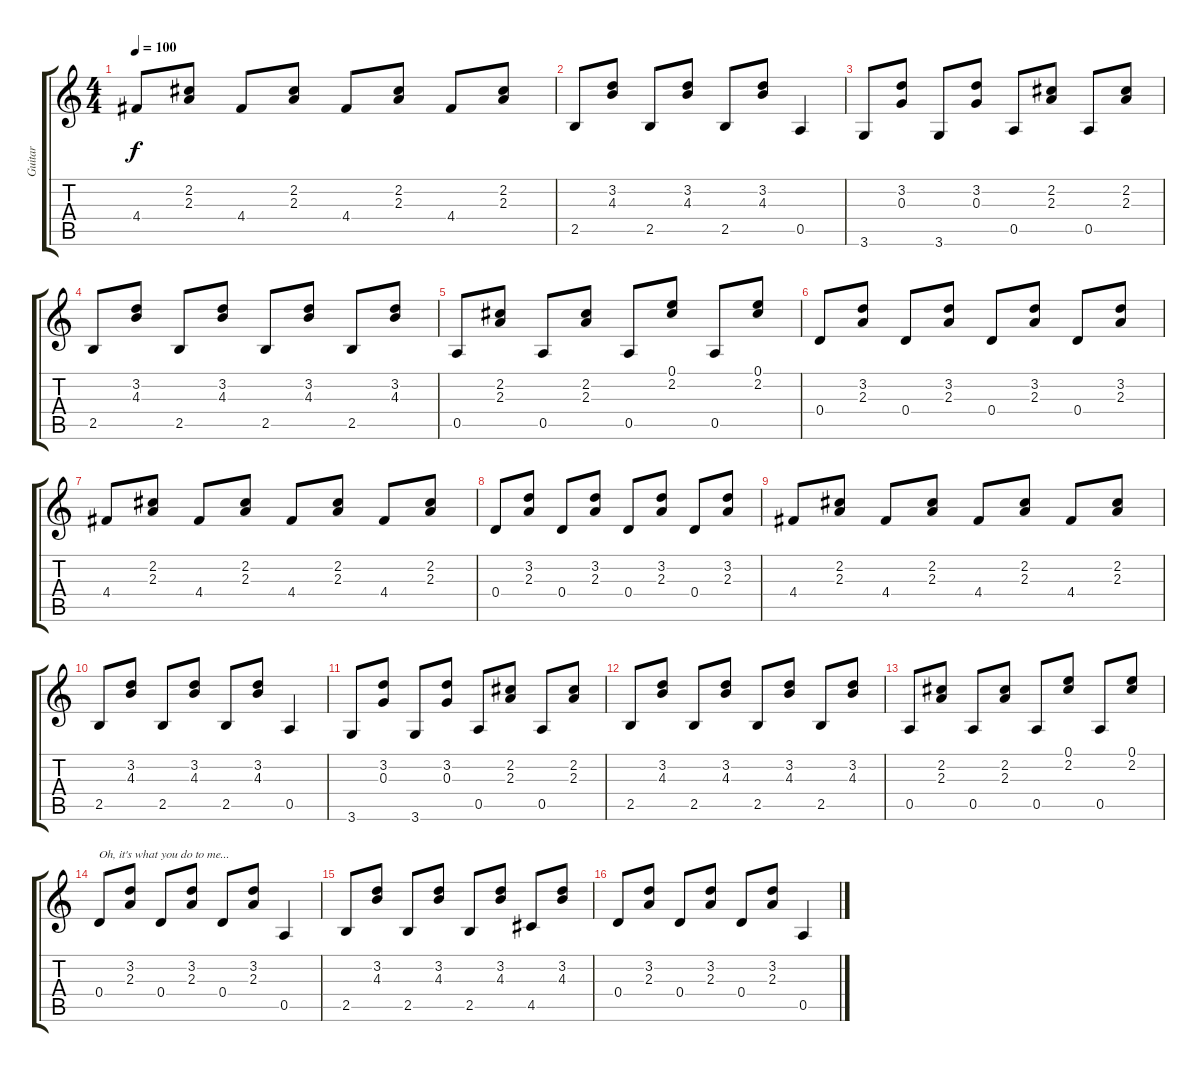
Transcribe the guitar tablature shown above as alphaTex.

\track ("Guitar" "Guitar") {instrument acousticguitarnylon}
\staff {score tabs}
\tuning (E4 B3 G3 D3 A2 E2) {hide}
\ts (4 4)
\tempo 100
\clef g2
\ks c
4.4.8{dy f} (2.2 2.3).8 4.4.8 (2.2 2.3).8 4.4.8 (2.2 2.3).8 4.4.8 (2.2 2.3).8 |
2.5.8 (3.2 4.3).8 2.5.8 (3.2 4.3).8 2.5.8 (3.2 4.3).8 0.5.4 |
3.6.8 (3.2 0.3).8 3.6.8 (3.2 0.3).8 0.5.8 (2.2 2.3).8 0.5.8 (2.2 2.3).8 |
2.5.8 (3.2 4.3).8 2.5.8 (3.2 4.3).8 2.5.8 (3.2 4.3).8 2.5.8 (3.2 4.3).8 |
0.5.8 (2.2 2.3).8 0.5.8 (2.2 2.3).8 0.5.8 (0.1 2.2).8 0.5.8 (0.1 2.2).8 |
0.4.8 (3.2 2.3).8 0.4.8 (3.2 2.3).8 0.4.8 (3.2 2.3).8 0.4.8 (3.2 2.3).8 |
4.4.8 (2.2 2.3).8 4.4.8 (2.2 2.3).8 4.4.8 (2.2 2.3).8 4.4.8 (2.2 2.3).8 |
0.4.8 (3.2 2.3).8 0.4.8 (3.2 2.3).8 0.4.8 (3.2 2.3).8 0.4.8 (3.2 2.3).8 |
4.4.8 (2.2 2.3).8 4.4.8 (2.2 2.3).8 4.4.8 (2.2 2.3).8 4.4.8 (2.2 2.3).8 |
2.5.8 (3.2 4.3).8 2.5.8 (3.2 4.3).8 2.5.8 (3.2 4.3).8 0.5.4 |
3.6.8 (3.2 0.3).8 3.6.8 (3.2 0.3).8 0.5.8 (2.2 2.3).8 0.5.8 (2.2 2.3).8 |
2.5.8 (3.2 4.3).8 2.5.8 (3.2 4.3).8 2.5.8 (3.2 4.3).8 2.5.8 (3.2 4.3).8 |
0.5.8 (2.2 2.3).8 0.5.8 (2.2 2.3).8 0.5.8 (0.1 2.2).8 0.5.8 (0.1 2.2).8 |
0.4.8{txt "Oh, it's what you do to me..."} (3.2 2.3).8 0.4.8 (3.2 2.3).8 0.4.8 (3.2 2.3).8 0.5.4 |
2.5.8 (3.2 4.3).8 2.5.8 (3.2 4.3).8 2.5.8 (3.2 4.3).8 4.5.8 (3.2 4.3).8 |
0.4.8 (3.2 2.3).8 0.4.8 (3.2 2.3).8 0.4.8 (3.2 2.3).8 0.5.4
